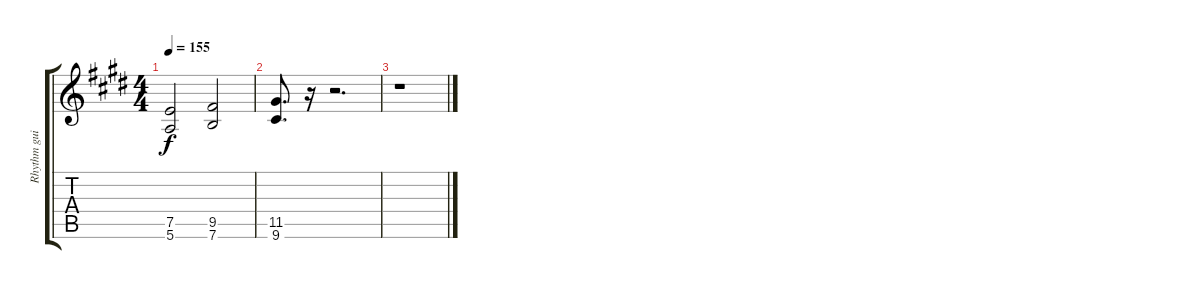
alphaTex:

\track ("Rhythm guitar II (Marcus Siepen)" "Rhythm gui") {instrument distortionguitar}
\staff {score tabs}
\tuning (E4 B3 G3 D3 A2 E2) {hide}
\ts (4 4)
\tempo 155
\clef g2
\ks c#minor
(7.5 5.6).2{dy f} (9.5 7.6).2 |
(11.5 9.6).8{d} r.16 r.2{d} |
r.1
